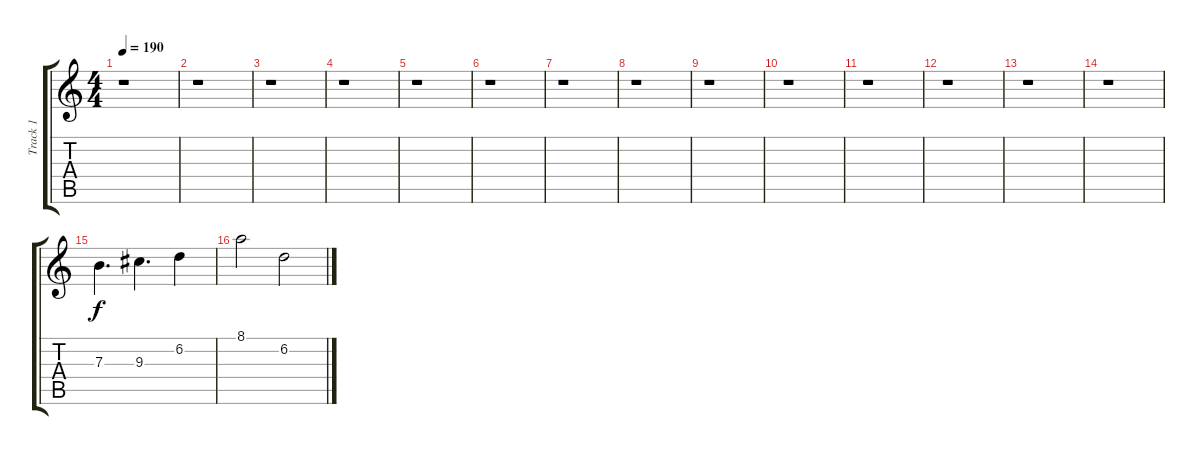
\track ("Track 1" "Track 1") {instrument distortionguitar}
\staff {score tabs}
\tuning (Db4 Ab3 E3 B2 Gb2 B1) {hide}
\ts (4 4)
\tempo 190
\clef g2
\ks c
r.1{dy f} |
r.1 |
r.1 |
r.1 |
r.1 |
r.1 |
r.1 |
r.1 |
r.1 |
r.1 |
r.1 |
r.1 |
r.1 |
r.1 |
7.3.4{d} 9.3.4{d} 6.2.4 |
8.1.2 6.2.2
